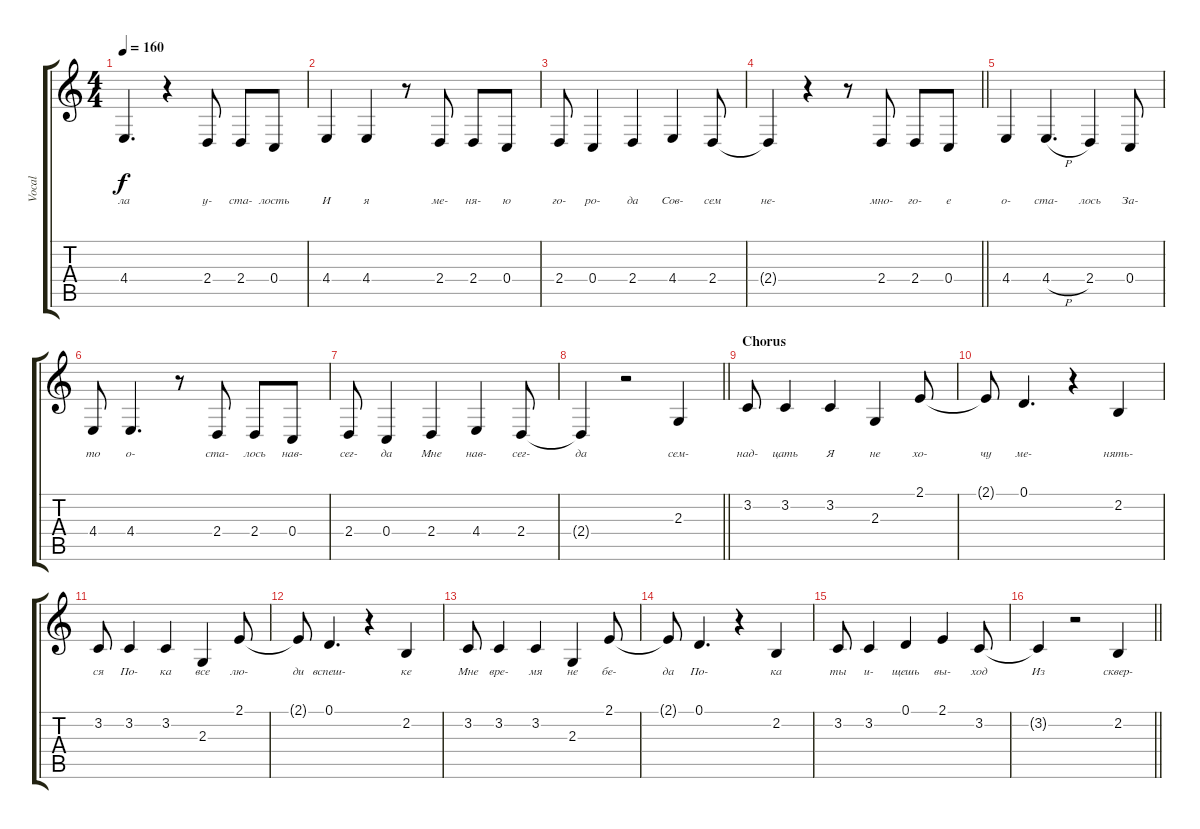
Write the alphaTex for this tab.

\track ("Vocal" "Vocal") {instrument lead2sawtooth}
\staff {score tabs}
\tuning (D4 A3 F3 C3 G2 C2) {hide}
\ts (4 4)
\tempo 160
\clef g2
\ks c
4.4.4{d lyrics (0 "ла") lyrics (1 "") lyrics (2 "") lyrics (3 "") lyrics (4 "") dy f} r.4 2.4.8{lyrics (0 "у-") lyrics (1 "") lyrics (2 "") lyrics (3 "") lyrics (4 "")} 2.4.8{lyrics (0 "ста-") lyrics (1 "") lyrics (2 "") lyrics (3 "") lyrics (4 "")} 0.4.8{lyrics (0 "лость") lyrics (1 "") lyrics (2 "") lyrics (3 "") lyrics (4 "")} |
4.4.4{lyrics (0 "И") lyrics (1 "") lyrics (2 "") lyrics (3 "") lyrics (4 "")} 4.4.4{lyrics (0 "я") lyrics (1 "") lyrics (2 "") lyrics (3 "") lyrics (4 "")} r.8 2.4.8{lyrics (0 "ме-") lyrics (1 "") lyrics (2 "") lyrics (3 "") lyrics (4 "")} 2.4.8{lyrics (0 "ня-") lyrics (1 "") lyrics (2 "") lyrics (3 "") lyrics (4 "")} 0.4.8{lyrics (0 "ю") lyrics (1 "") lyrics (2 "") lyrics (3 "") lyrics (4 "")} |
2.4.8{lyrics (0 "го-") lyrics (1 "") lyrics (2 "") lyrics (3 "") lyrics (4 "")} 0.4.4{lyrics (0 "ро-") lyrics (1 "") lyrics (2 "") lyrics (3 "") lyrics (4 "")} 2.4.4{lyrics (0 "да") lyrics (1 "") lyrics (2 "") lyrics (3 "") lyrics (4 "")} 4.4.4{lyrics (0 "Сов-") lyrics (1 "") lyrics (2 "") lyrics (3 "") lyrics (4 "")} 2.4.8{lyrics (0 "сем") lyrics (1 "") lyrics (2 "") lyrics (3 "") lyrics (4 "")} |
\barLineRight lightlight
2.4{t}.4{lyrics (0 "не-") lyrics (1 "") lyrics (2 "") lyrics (3 "") lyrics (4 "")} r.4 r.8 2.4.8{lyrics (0 "мно-") lyrics (1 "") lyrics (2 "") lyrics (3 "") lyrics (4 "")} 2.4.8{lyrics (0 "го-") lyrics (1 "") lyrics (2 "") lyrics (3 "") lyrics (4 "")} 0.4.8{lyrics (0 "е") lyrics (1 "") lyrics (2 "") lyrics (3 "") lyrics (4 "")} |
4.4.4{lyrics (0 "о-") lyrics (1 "") lyrics (2 "") lyrics (3 "") lyrics (4 "")} 4.4{h}.4{d lyrics (0 "ста-") lyrics (1 "") lyrics (2 "") lyrics (3 "") lyrics (4 "")} 2.4.4{lyrics (0 "лось") lyrics (1 "") lyrics (2 "") lyrics (3 "") lyrics (4 "")} 0.4.8{lyrics (0 "За-") lyrics (1 "") lyrics (2 "") lyrics (3 "") lyrics (4 "")} |
4.4.8{lyrics (0 "то") lyrics (1 "") lyrics (2 "") lyrics (3 "") lyrics (4 "")} 4.4.4{d lyrics (0 "о-") lyrics (1 "") lyrics (2 "") lyrics (3 "") lyrics (4 "")} r.8 2.4.8{lyrics (0 "ста-") lyrics (1 "") lyrics (2 "") lyrics (3 "") lyrics (4 "")} 2.4.8{lyrics (0 "лось") lyrics (1 "") lyrics (2 "") lyrics (3 "") lyrics (4 "")} 0.4.8{lyrics (0 "нав-") lyrics (1 "") lyrics (2 "") lyrics (3 "") lyrics (4 "")} |
2.4.8{lyrics (0 "сег-") lyrics (1 "") lyrics (2 "") lyrics (3 "") lyrics (4 "")} 0.4.4{lyrics (0 "да") lyrics (1 "") lyrics (2 "") lyrics (3 "") lyrics (4 "")} 2.4.4{lyrics (0 "Мне") lyrics (1 "") lyrics (2 "") lyrics (3 "") lyrics (4 "")} 4.4.4{lyrics (0 "нав-") lyrics (1 "") lyrics (2 "") lyrics (3 "") lyrics (4 "")} 2.4.8{lyrics (0 "сег-") lyrics (1 "") lyrics (2 "") lyrics (3 "") lyrics (4 "")} |
\barLineRight lightlight
2.4{t}.4{lyrics (0 "да") lyrics (1 "") lyrics (2 "") lyrics (3 "") lyrics (4 "")} r.2 2.3.4{lyrics (0 "сем-") lyrics (1 "") lyrics (2 "") lyrics (3 "") lyrics (4 "")} |
\section ("" "Chorus")
3.2.8{lyrics (0 "над-") lyrics (1 "") lyrics (2 "") lyrics (3 "") lyrics (4 "")} 3.2.4{lyrics (0 "цать") lyrics (1 "") lyrics (2 "") lyrics (3 "") lyrics (4 "")} 3.2.4{lyrics (0 "Я") lyrics (1 "") lyrics (2 "") lyrics (3 "") lyrics (4 "")} 2.3.4{lyrics (0 "не") lyrics (1 "") lyrics (2 "") lyrics (3 "") lyrics (4 "")} 2.1.8{lyrics (0 "хо-") lyrics (1 "") lyrics (2 "") lyrics (3 "") lyrics (4 "")} |
2.1{t}.8{lyrics (0 "чу") lyrics (1 "") lyrics (2 "") lyrics (3 "") lyrics (4 "")} 0.1.4{d lyrics (0 "ме-") lyrics (1 "") lyrics (2 "") lyrics (3 "") lyrics (4 "")} r.4 2.2.4{lyrics (0 "нять-") lyrics (1 "") lyrics (2 "") lyrics (3 "") lyrics (4 "")} |
3.2.8{lyrics (0 "ся") lyrics (1 "") lyrics (2 "") lyrics (3 "") lyrics (4 "")} 3.2.4{lyrics (0 "По-") lyrics (1 "") lyrics (2 "") lyrics (3 "") lyrics (4 "")} 3.2.4{lyrics (0 "ка") lyrics (1 "") lyrics (2 "") lyrics (3 "") lyrics (4 "")} 2.3.4{lyrics (0 "все") lyrics (1 "") lyrics (2 "") lyrics (3 "") lyrics (4 "")} 2.1.8{lyrics (0 "лю-") lyrics (1 "") lyrics (2 "") lyrics (3 "") lyrics (4 "")} |
2.1{t}.8{lyrics (0 "ди") lyrics (1 "") lyrics (2 "") lyrics (3 "") lyrics (4 "")} 0.1.4{d lyrics (0 "вспеш-") lyrics (1 "") lyrics (2 "") lyrics (3 "") lyrics (4 "")} r.4 2.2.4{lyrics (0 "ке") lyrics (1 "") lyrics (2 "") lyrics (3 "") lyrics (4 "")} |
3.2.8{lyrics (0 "Мне") lyrics (1 "") lyrics (2 "") lyrics (3 "") lyrics (4 "")} 3.2.4{lyrics (0 "вре-") lyrics (1 "") lyrics (2 "") lyrics (3 "") lyrics (4 "")} 3.2.4{lyrics (0 "мя") lyrics (1 "") lyrics (2 "") lyrics (3 "") lyrics (4 "")} 2.3.4{lyrics (0 "не") lyrics (1 "") lyrics (2 "") lyrics (3 "") lyrics (4 "")} 2.1.8{lyrics (0 "бе-") lyrics (1 "") lyrics (2 "") lyrics (3 "") lyrics (4 "")} |
2.1{t}.8{lyrics (0 "да") lyrics (1 "") lyrics (2 "") lyrics (3 "") lyrics (4 "")} 0.1.4{d lyrics (0 "По-") lyrics (1 "") lyrics (2 "") lyrics (3 "") lyrics (4 "")} r.4 2.2.4{lyrics (0 "ка") lyrics (1 "") lyrics (2 "") lyrics (3 "") lyrics (4 "")} |
3.2.8{lyrics (0 "ты") lyrics (1 "") lyrics (2 "") lyrics (3 "") lyrics (4 "")} 3.2.4{lyrics (0 "и-") lyrics (1 "") lyrics (2 "") lyrics (3 "") lyrics (4 "")} 0.1.4{lyrics (0 "щешь") lyrics (1 "") lyrics (2 "") lyrics (3 "") lyrics (4 "")} 2.1.4{lyrics (0 "вы-") lyrics (1 "") lyrics (2 "") lyrics (3 "") lyrics (4 "")} 3.2.8{lyrics (0 "ход") lyrics (1 "") lyrics (2 "") lyrics (3 "") lyrics (4 "")} |
\barLineRight lightlight
3.2{t}.4{lyrics (0 "Из") lyrics (1 "") lyrics (2 "") lyrics (3 "") lyrics (4 "")} r.2 2.2.4{lyrics (0 "сквер-") lyrics (1 "") lyrics (2 "") lyrics (3 "") lyrics (4 "")}
